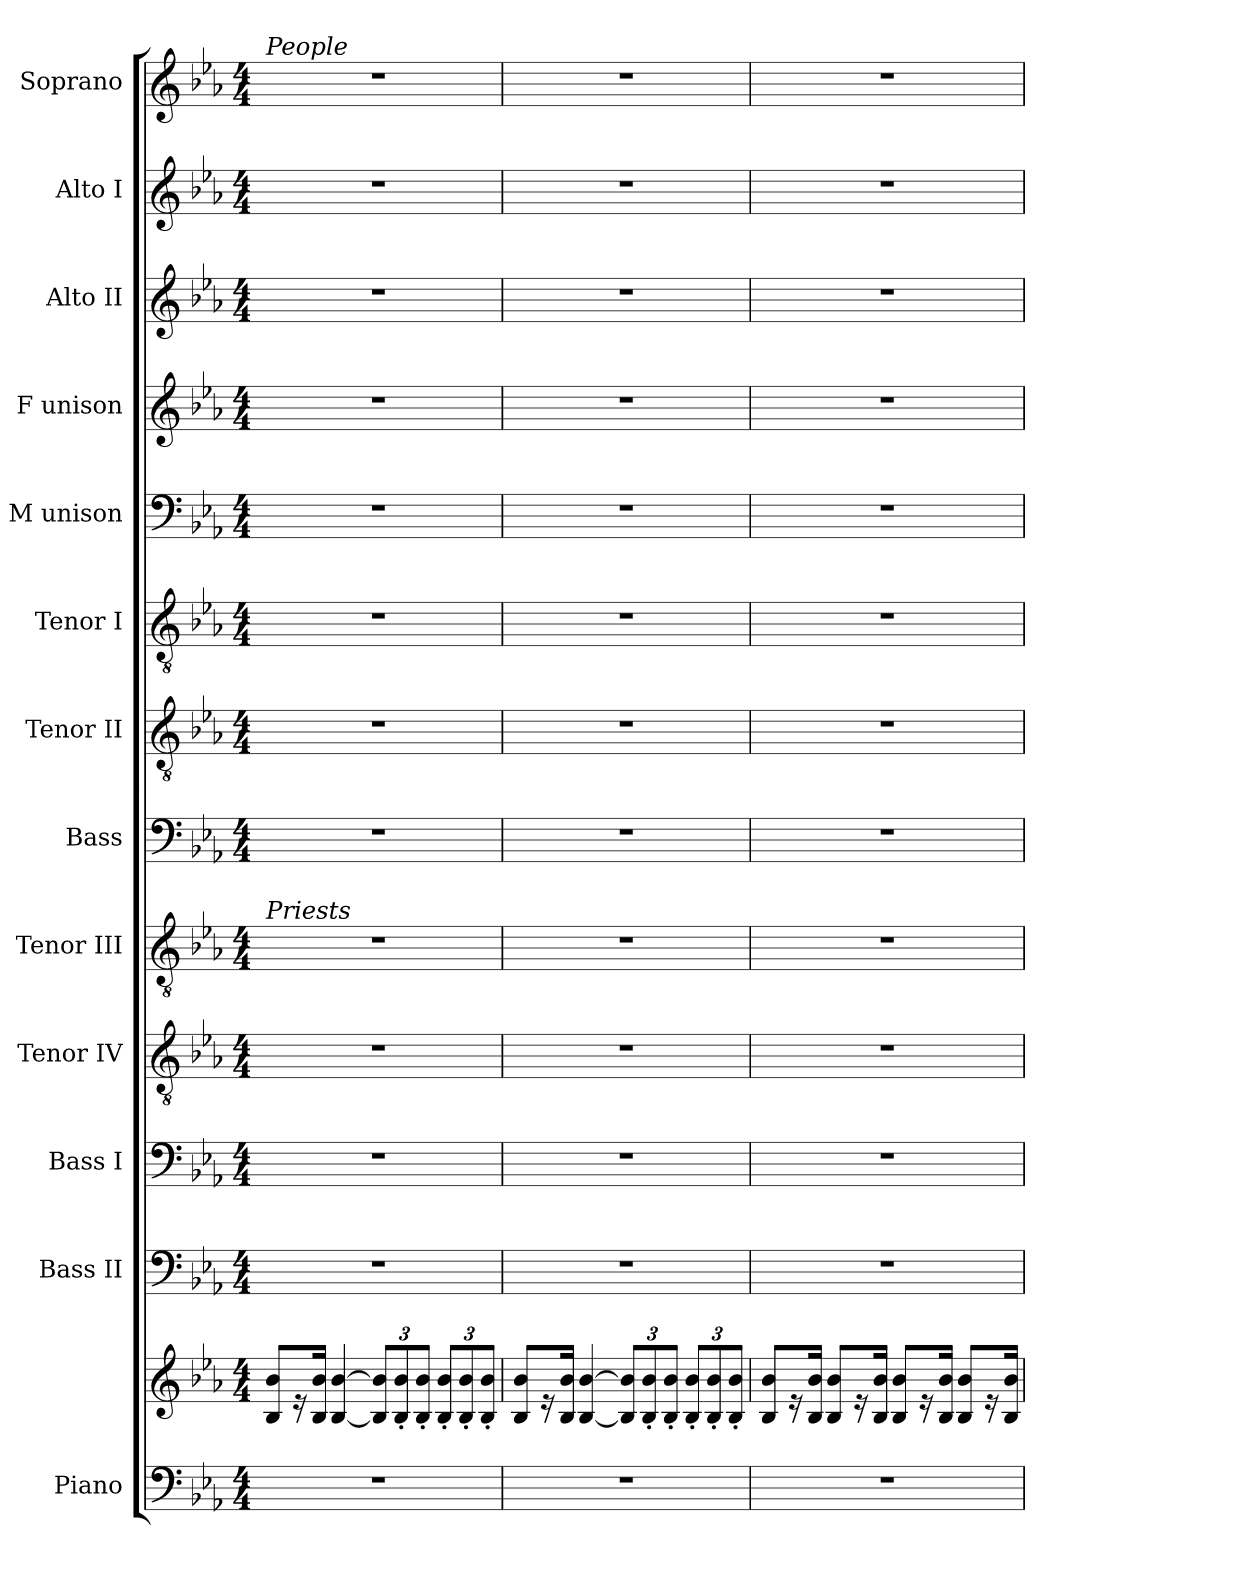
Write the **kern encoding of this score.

**kern	**kern	**kern	**kern	**kern	**kern	**kern	**kern	**kern	**kern	**kern	**kern	**kern	**kern
*part13	*part13	*part12	*part11	*part10	*part9	*part8	*part7	*part6	*part5	*part4	*part3	*part2	*part1
*staff14	*staff13	*staff12	*staff11	*staff10	*staff9	*staff8	*staff7	*staff6	*staff5	*staff4	*staff3	*staff2	*staff1
*I"Piano	*	*I"Bass II	*I"Bass I	*I"Tenor IV	*I"Tenor III	*I"Bass	*I"Tenor II	*I"Tenor I	*I"M unison	*I"F unison	*I"Alto II	*I"Alto I	*I"Soprano
*	*	*I'B.II	*I'B.I	*I'T.IV	*I'T.III	*I'B.	*I'T.II	*I'T.I	*I'M.u.	*I'F.u.	*I'A.II	*I'A.I	*I'S.
*clefF4	*clefG2	*clefF4	*clefF4	*clefGv2	*clefGv2	*clefF4	*clefGv2	*clefGv2	*clefF4	*clefG2	*clefG2	*clefG2	*clefG2
*k[b-e-a-]	*k[b-e-a-]	*k[b-e-a-]	*k[b-e-a-]	*k[b-e-a-]	*k[b-e-a-]	*k[b-e-a-]	*k[b-e-a-]	*k[b-e-a-]	*k[b-e-a-]	*k[b-e-a-]	*k[b-e-a-]	*k[b-e-a-]	*k[b-e-a-]
*M4/4	*M4/4	*M4/4	*M4/4	*M4/4	*M4/4	*M4/4	*M4/4	*M4/4	*M4/4	*M4/4	*M4/4	*M4/4	*M4/4
=1	=1	=1	=1	=1	=1	=1	=1	=1	=1	=1	=1	=1	=1
!	!	!	!	!	!	!	!	!	!	!	!	!	!LO:TX:a:i:t=People
!	!	!	!	!	!LO:TX:a:i:t=Priests	!	!	!	!	!	!	!	!
1r	8B-/ 8b-/L	1r	1r	1r	1r	1r	1r	1r	1r	1r	1r	1r	1r
.	16r	.	.	.	.	.	.	.	.	.	.	.	.
.	16B-/ 16b-/Jk	.	.	.	.	.	.	.	.	.	.	.	.
.	[4B-/ [4b-/	.	.	.	.	.	.	.	.	.	.	.	.
*	*Xbrackettup	*	*	*	*	*	*	*	*	*	*	*	*
.	12B-/] 12b-/]L	.	.	.	.	.	.	.	.	.	.	.	.
.	12B-/' 12b-/'	.	.	.	.	.	.	.	.	.	.	.	.
.	12B-/' 12b-/'J	.	.	.	.	.	.	.	.	.	.	.	.
.	12B-/' 12b-/'L	.	.	.	.	.	.	.	.	.	.	.	.
.	12B-/' 12b-/'	.	.	.	.	.	.	.	.	.	.	.	.
.	12B-/' 12b-/'J	.	.	.	.	.	.	.	.	.	.	.	.
=2	=2	=2	=2	=2	=2	=2	=2	=2	=2	=2	=2	=2	=2
1r	8B-/ 8b-/L	1r	1r	1r	1r	1r	1r	1r	1r	1r	1r	1r	1r
.	16r	.	.	.	.	.	.	.	.	.	.	.	.
.	16B-/ 16b-/Jk	.	.	.	.	.	.	.	.	.	.	.	.
.	[4B-/ [4b-/	.	.	.	.	.	.	.	.	.	.	.	.
.	12B-/] 12b-/]L	.	.	.	.	.	.	.	.	.	.	.	.
.	12B-/' 12b-/'	.	.	.	.	.	.	.	.	.	.	.	.
.	12B-/' 12b-/'J	.	.	.	.	.	.	.	.	.	.	.	.
.	12B-/' 12b-/'L	.	.	.	.	.	.	.	.	.	.	.	.
.	12B-/' 12b-/'	.	.	.	.	.	.	.	.	.	.	.	.
.	12B-/' 12b-/'J	.	.	.	.	.	.	.	.	.	.	.	.
=3	=3	=3	=3	=3	=3	=3	=3	=3	=3	=3	=3	=3	=3
1r	8B-/ 8b-/L	1r	1r	1r	1r	1r	1r	1r	1r	1r	1r	1r	1r
.	16r	.	.	.	.	.	.	.	.	.	.	.	.
.	16B-/ 16b-/Jk	.	.	.	.	.	.	.	.	.	.	.	.
.	8B-/ 8b-/L	.	.	.	.	.	.	.	.	.	.	.	.
.	16r	.	.	.	.	.	.	.	.	.	.	.	.
.	16B-/ 16b-/Jk	.	.	.	.	.	.	.	.	.	.	.	.
.	8B-/ 8b-/L	.	.	.	.	.	.	.	.	.	.	.	.
.	16r	.	.	.	.	.	.	.	.	.	.	.	.
.	16B-/ 16b-/Jk	.	.	.	.	.	.	.	.	.	.	.	.
.	8B-/ 8b-/L	.	.	.	.	.	.	.	.	.	.	.	.
.	16r	.	.	.	.	.	.	.	.	.	.	.	.
.	16B-/ 16b-/Jk	.	.	.	.	.	.	.	.	.	.	.	.
=	=	=	=	=	=	=	=	=	=	=	=	=	=
*-	*-	*-	*-	*-	*-	*-	*-	*-	*-	*-	*-	*-	*-
